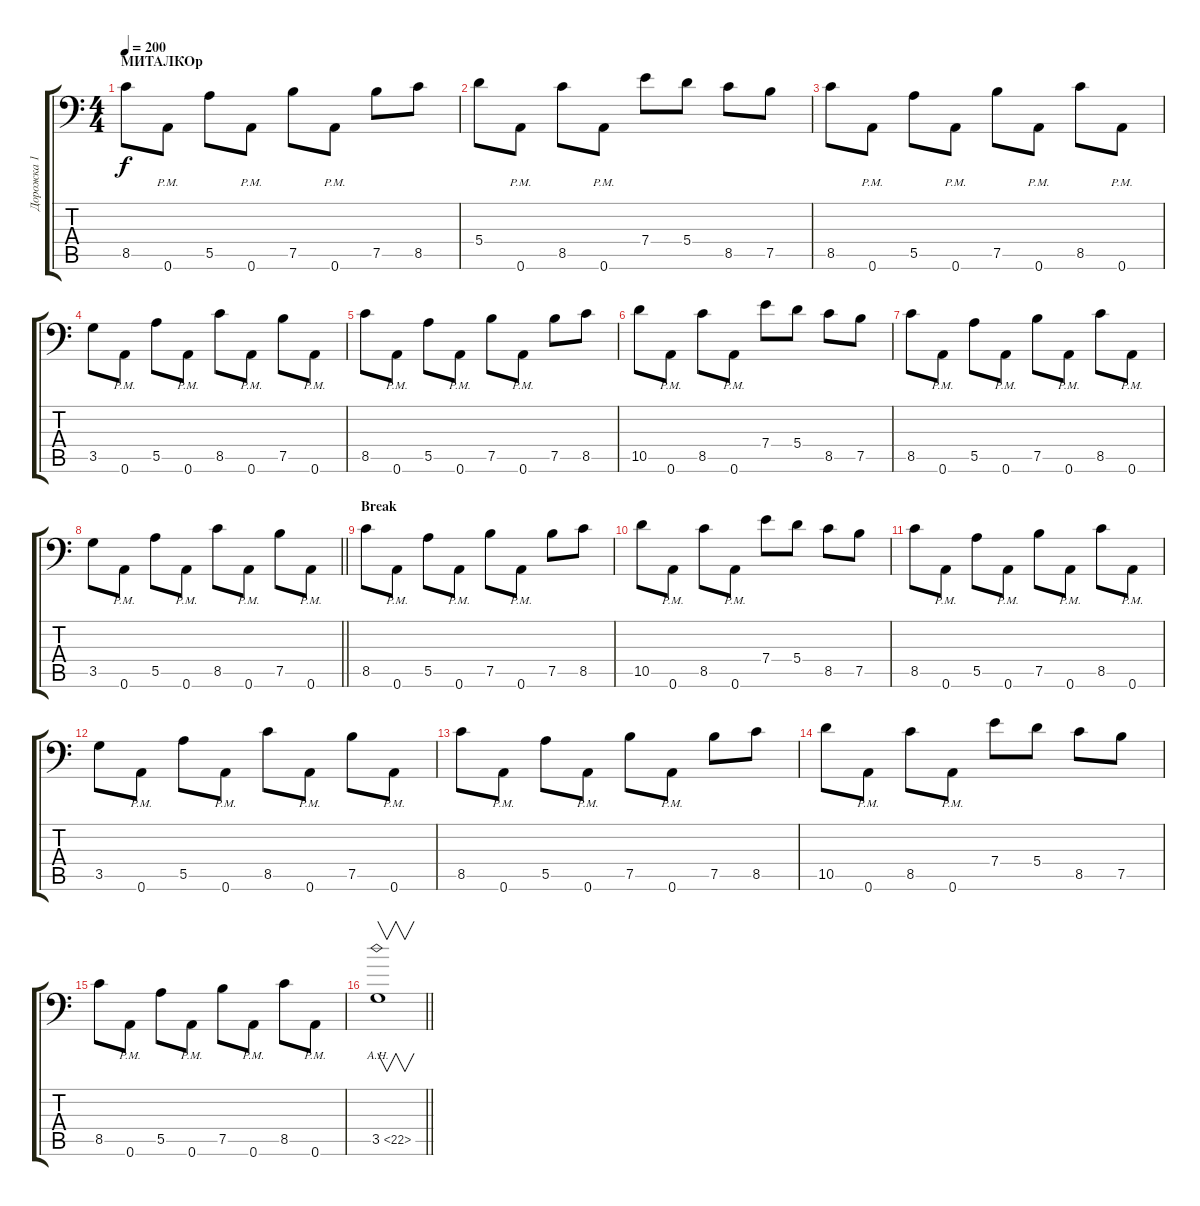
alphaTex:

\track ("Дорожка 1" "Дорожка 1") {instrument distortionguitar}
\staff {score tabs}
\tuning (B3 Gb3 D3 A2 E2 A1) {hide}
\ts (4 4)
\section ("" "МИТАЛКОр")
\tempo 200
\clef f4
\ks c
8.5.8{dy f} 0.6{pm}.8 5.5.8 0.6{pm}.8 7.5.8 0.6{pm}.8 7.5.8 8.5.8 |
5.4.8 0.6{pm}.8 8.5.8 0.6{pm}.8 7.4.8 5.4.8 8.5.8 7.5.8 |
8.5.8 0.6{pm}.8 5.5.8 0.6{pm}.8 7.5.8 0.6{pm}.8 8.5.8 0.6{pm}.8 |
3.5.8 0.6{pm}.8 5.5.8 0.6{pm}.8 8.5.8 0.6{pm}.8 7.5.8 0.6{pm}.8 |
8.5.8 0.6{pm}.8 5.5.8 0.6{pm}.8 7.5.8 0.6{pm}.8 7.5.8 8.5.8 |
10.5.8 0.6{pm}.8 8.5.8 0.6{pm}.8 7.4.8 5.4.8 8.5.8 7.5.8 |
8.5.8 0.6{pm}.8 5.5.8 0.6{pm}.8 7.5.8 0.6{pm}.8 8.5.8 0.6{pm}.8 |
\barLineRight lightlight
3.5.8 0.6{pm}.8 5.5.8 0.6{pm}.8 8.5.8 0.6{pm}.8 7.5.8 0.6{pm}.8 |
\section ("" "Break")
8.5.8 0.6{pm}.8 5.5.8 0.6{pm}.8 7.5.8 0.6{pm}.8 7.5.8 8.5.8 |
10.5.8 0.6{pm}.8 8.5.8 0.6{pm}.8 7.4.8 5.4.8 8.5.8 7.5.8 |
8.5.8 0.6{pm}.8 5.5.8 0.6{pm}.8 7.5.8 0.6{pm}.8 8.5.8 0.6{pm}.8 |
3.5.8 0.6{pm}.8 5.5.8 0.6{pm}.8 8.5.8 0.6{pm}.8 7.5.8 0.6{pm}.8 |
8.5.8 0.6{pm}.8 5.5.8 0.6{pm}.8 7.5.8 0.6{pm}.8 7.5.8 8.5.8 |
10.5.8 0.6{pm}.8 8.5.8 0.6{pm}.8 7.4.8 5.4.8 8.5.8 7.5.8 |
8.5.8 0.6{pm}.8 5.5.8 0.6{pm}.8 7.5.8 0.6{pm}.8 8.5.8 0.6{pm}.8 |
\barLineRight lightlight
3.5{ah 19}.1{v}
